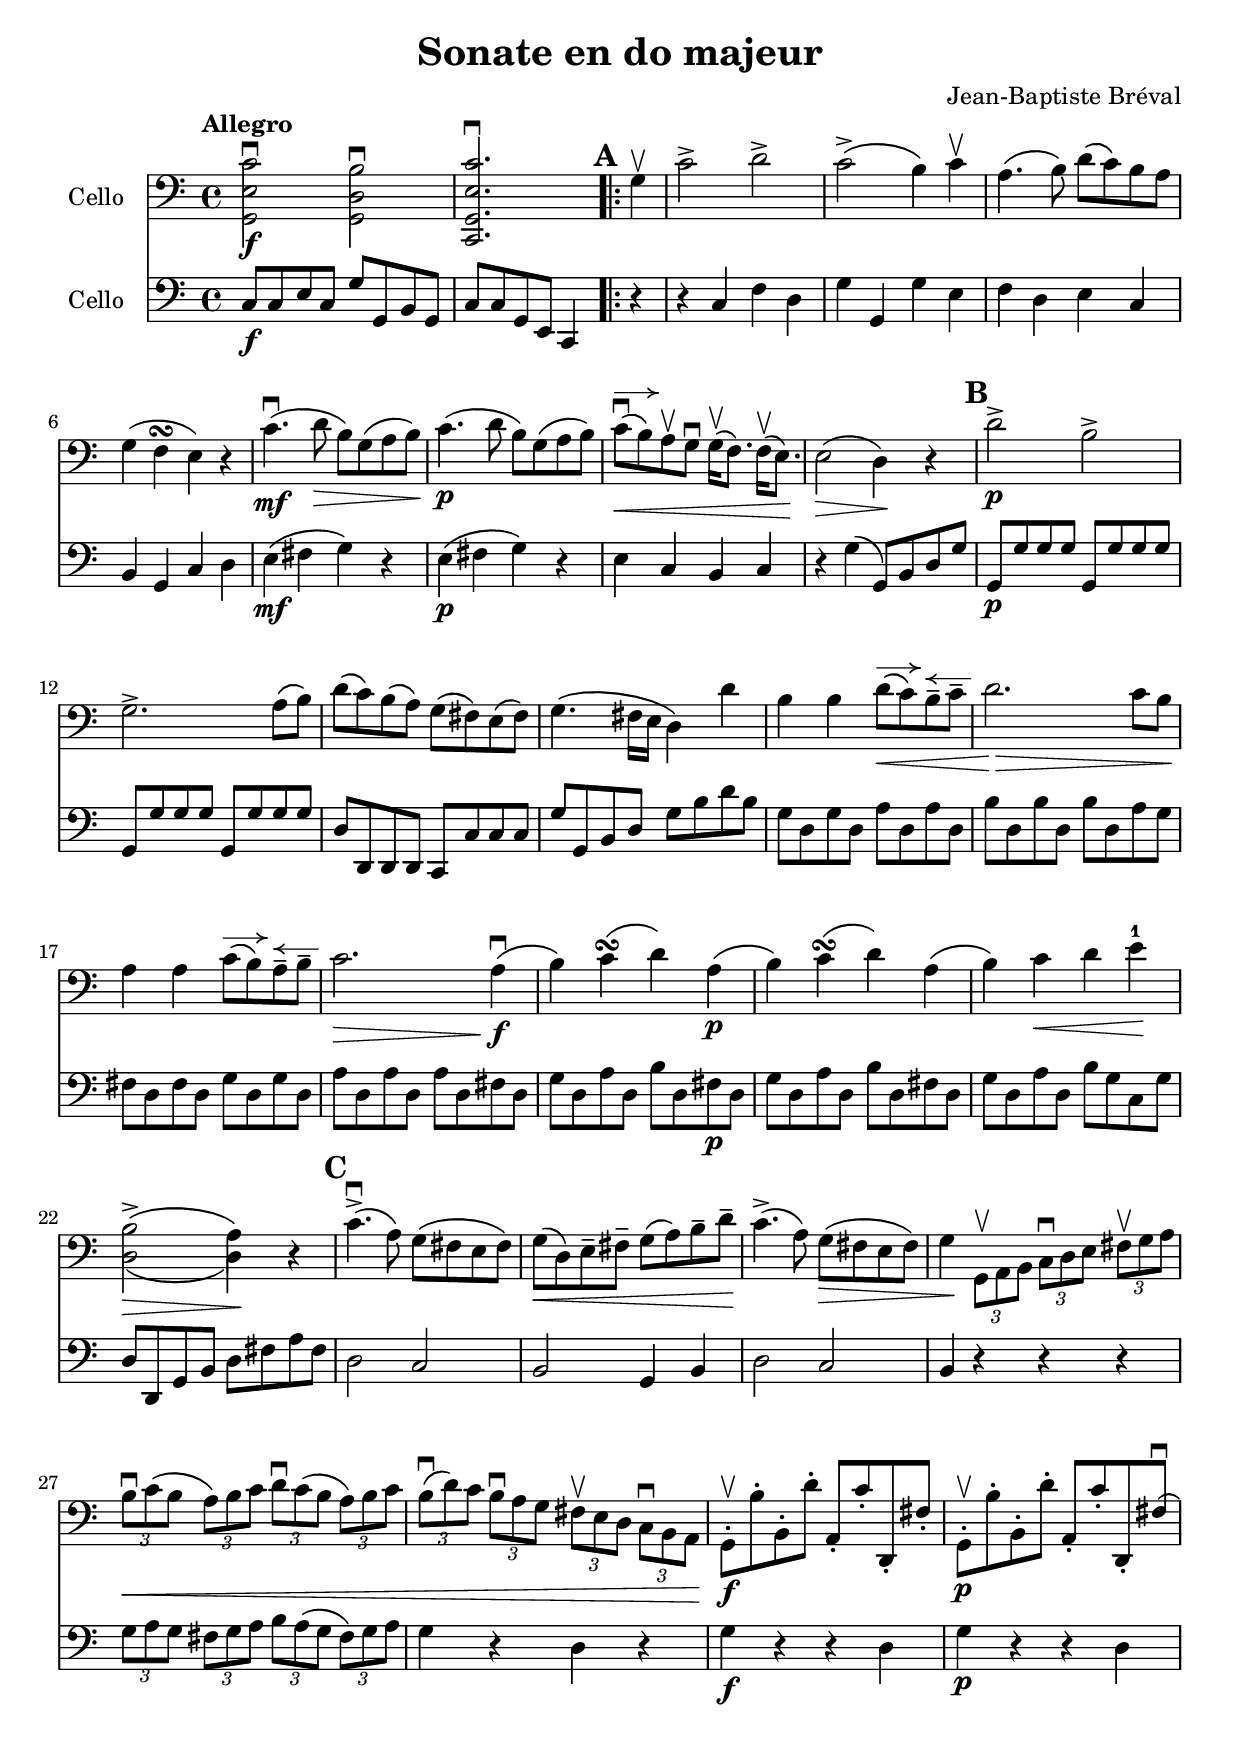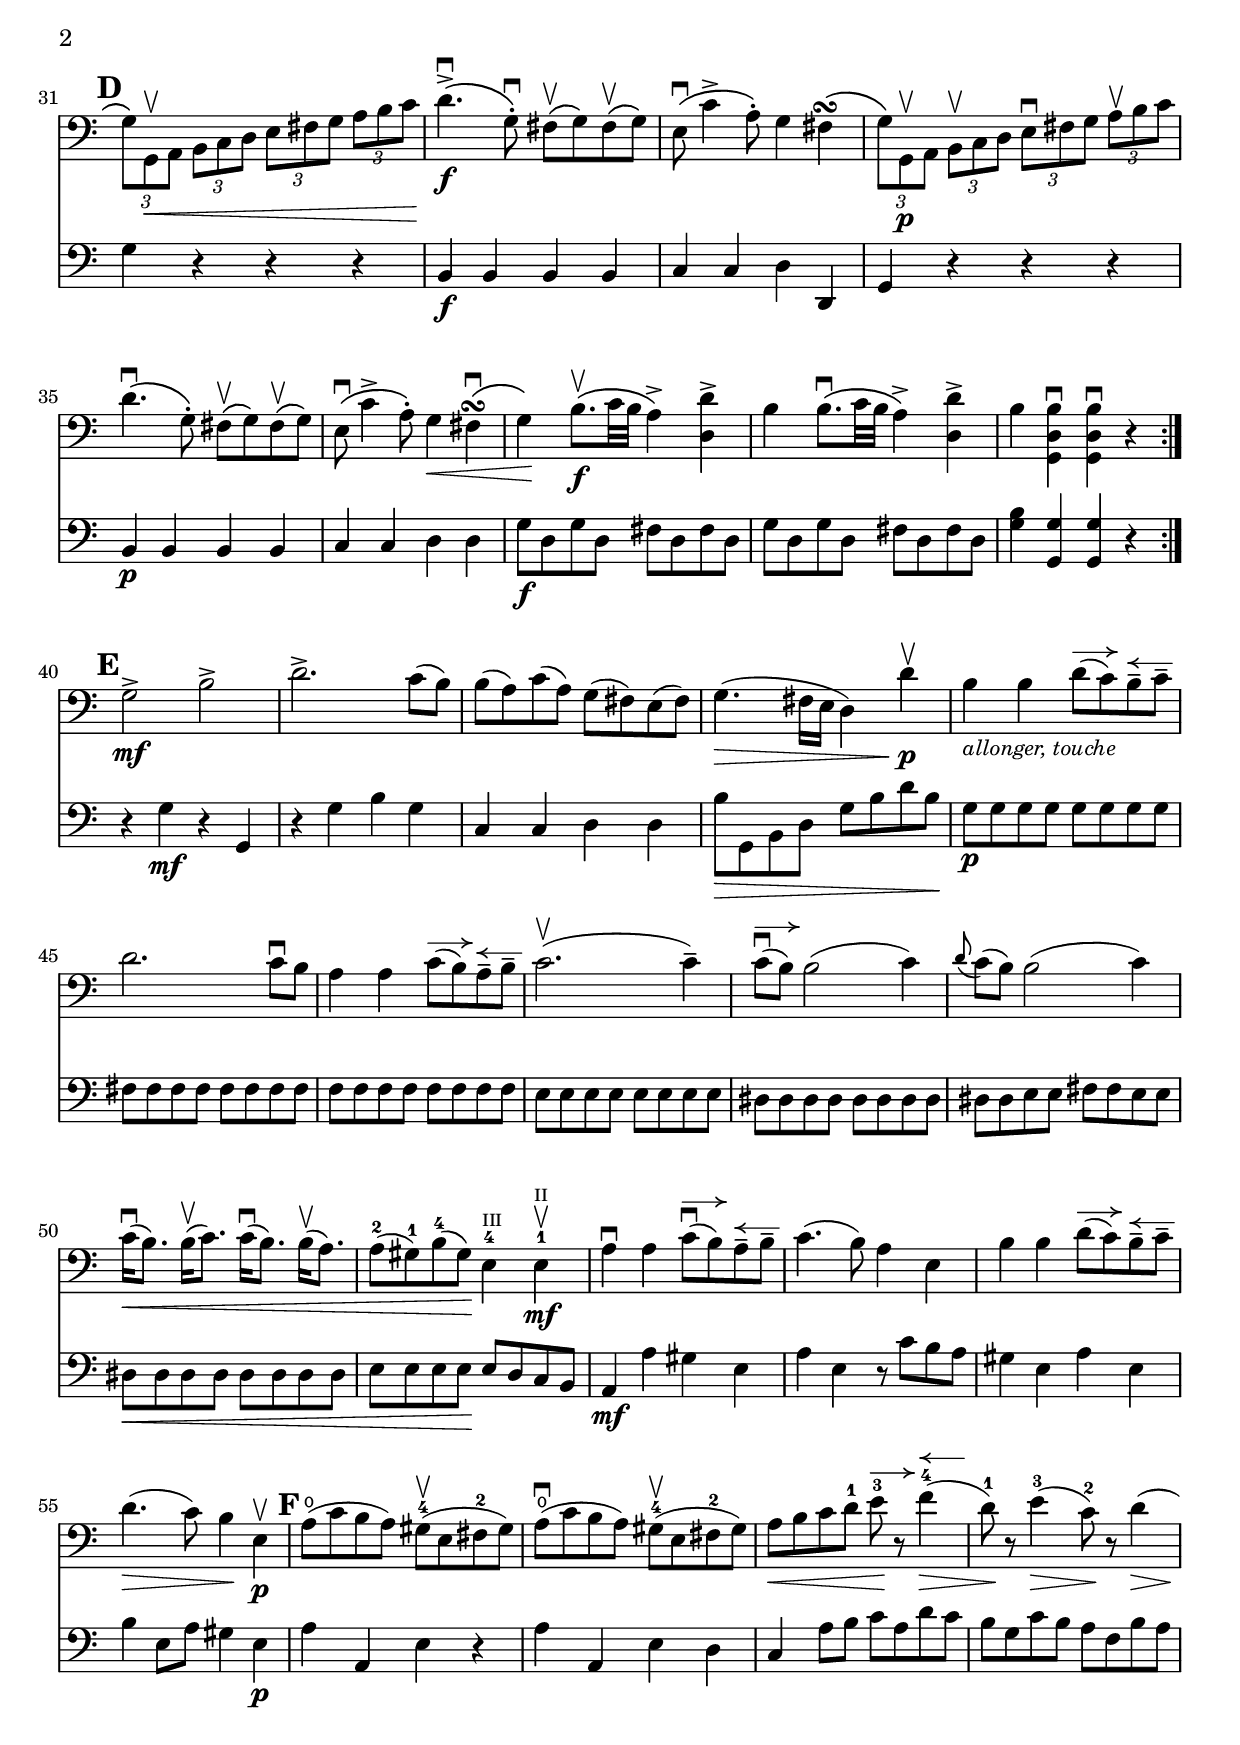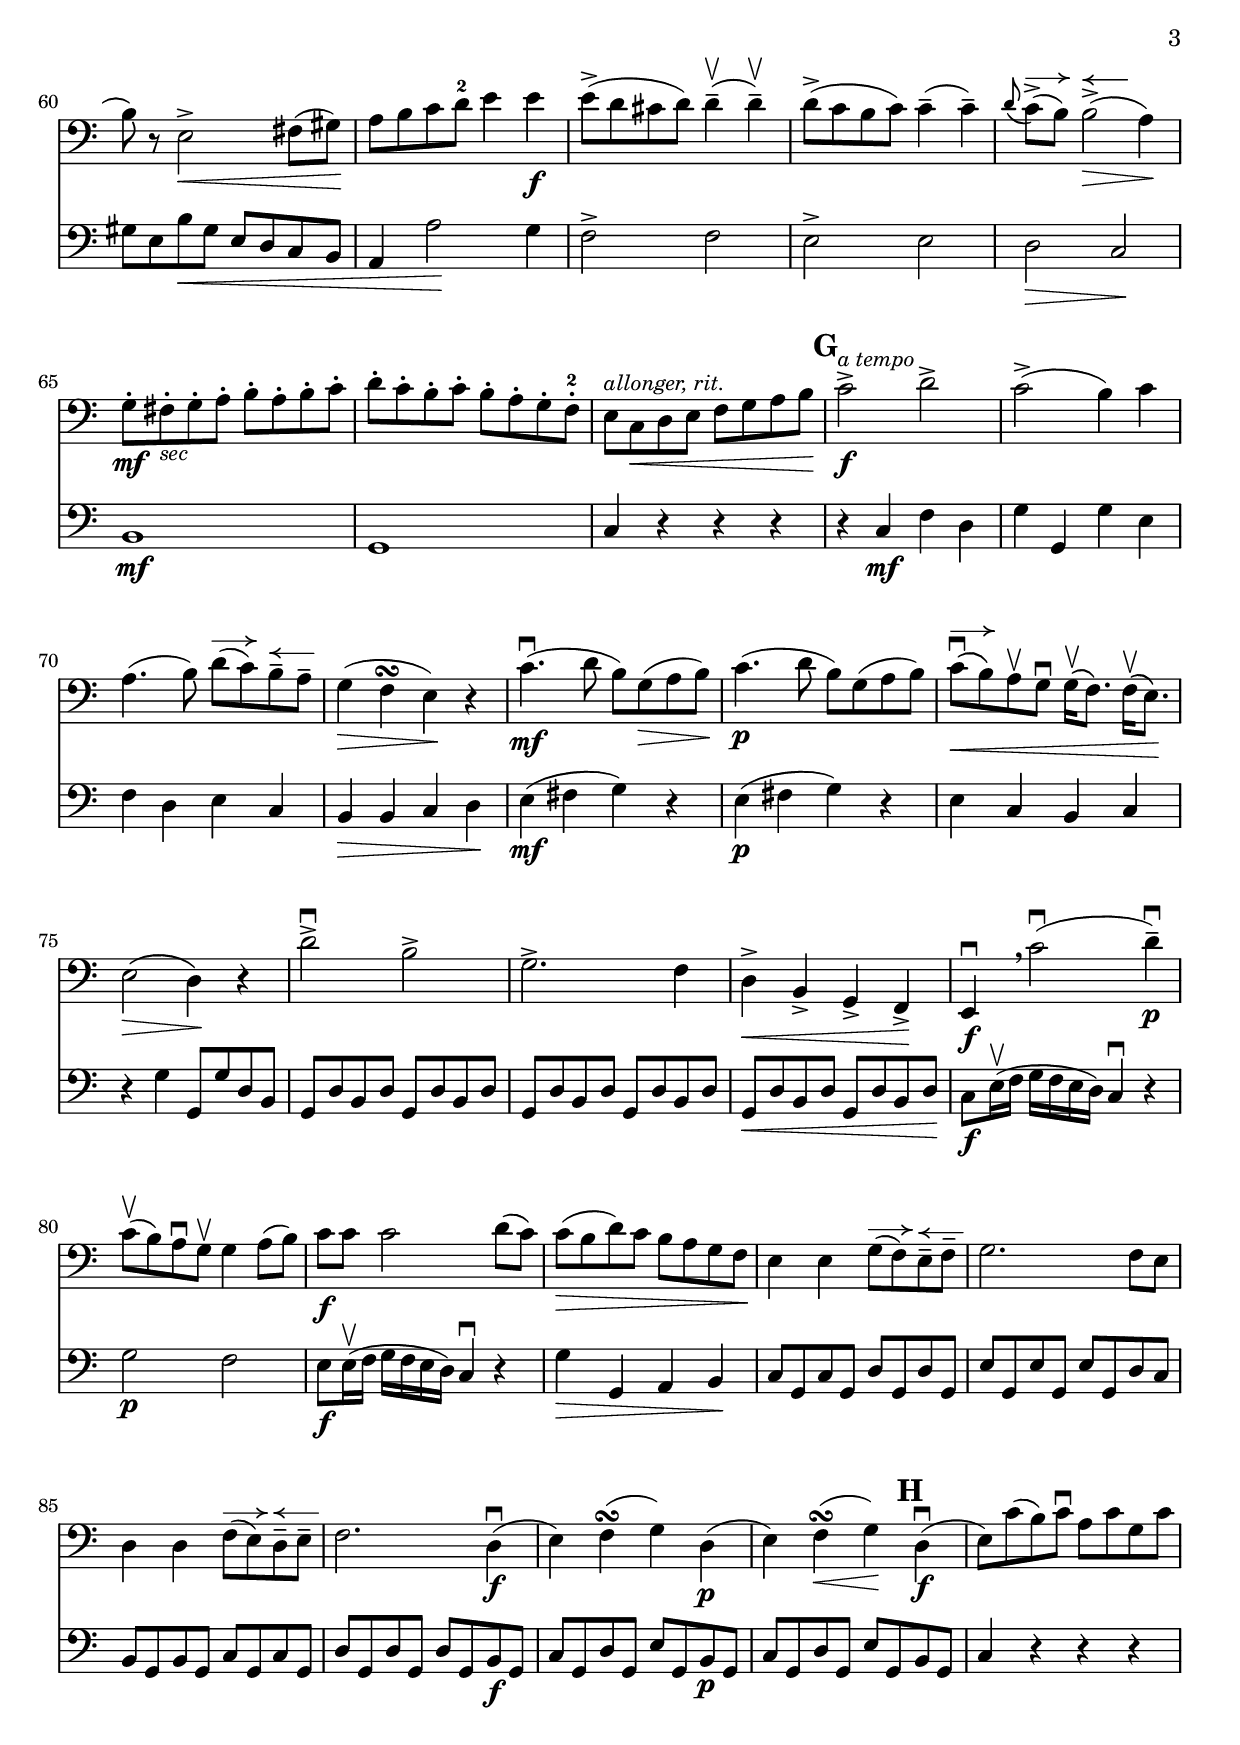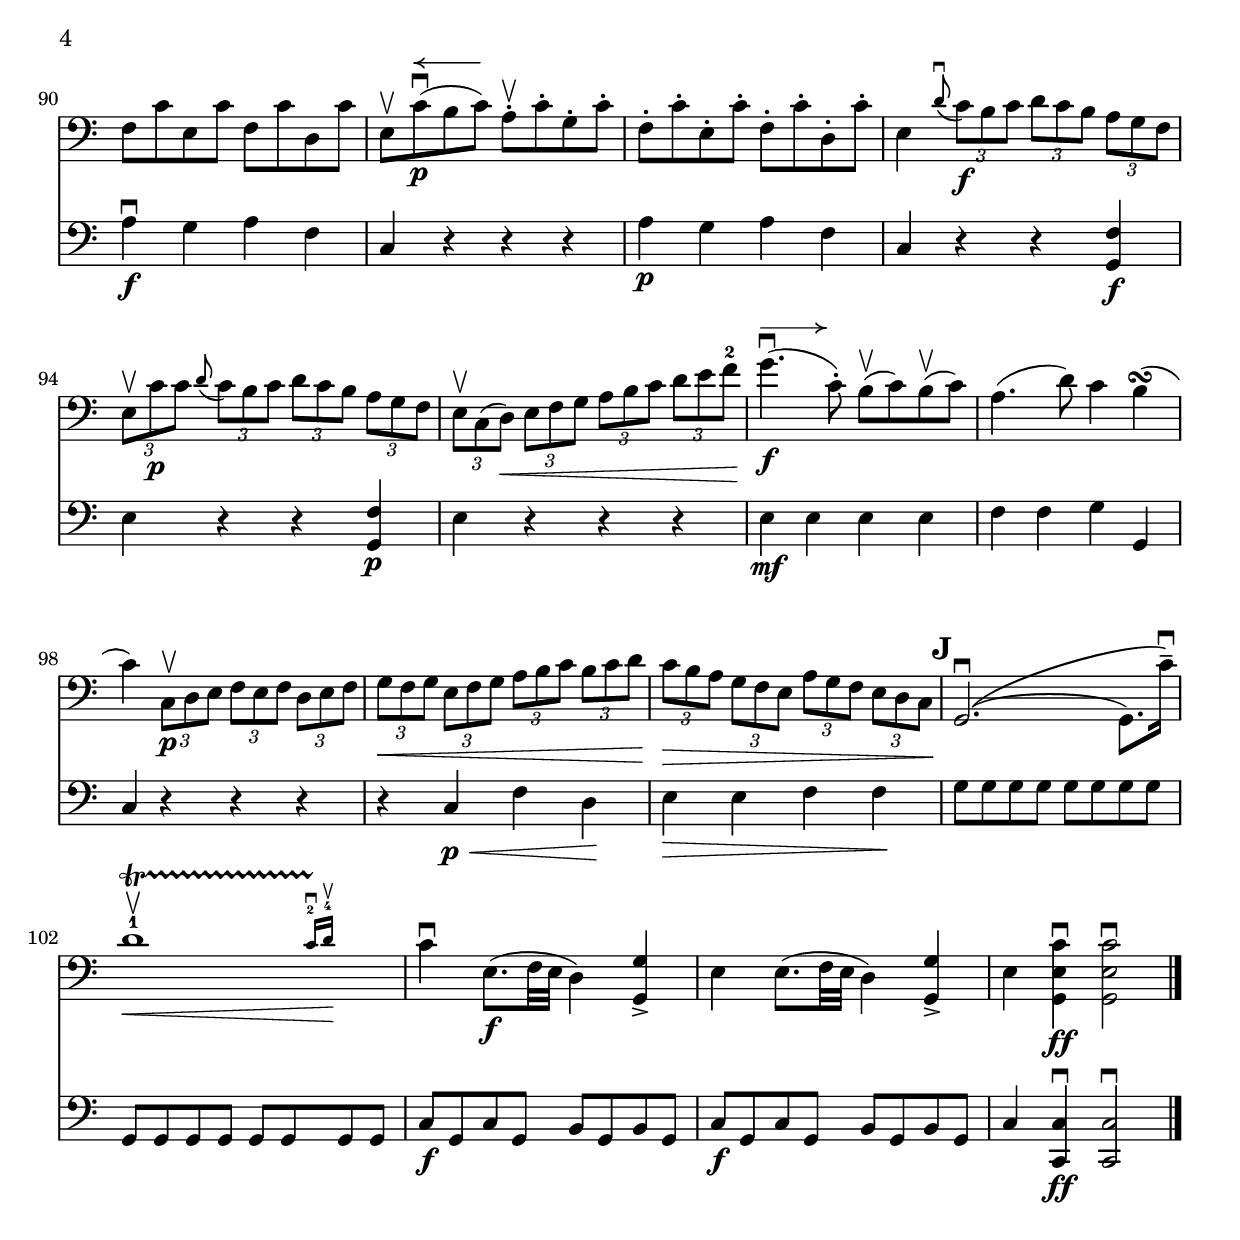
#(set-global-staff-size 21)

\version "2.18.2"

\header {
  title    = "Sonate en do majeur"
  composer = "Jean-Baptiste Bréval"
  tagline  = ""
}

\language "italiano"

% iPad Pro 12.9

% \paper {
%   paper-width  = 195\mm
%   paper-height = 260\mm
% }

allonger = \markup {
  \center-column {
    \combine
    \draw-line #'(-4 . 0)
    \arrow-head #X #RIGHT ##f
  }
}

allongerTrois = \markup {
  \center-column {
    \combine
    \draw-line #'(-6 . 0)
    \arrow-head #X #RIGHT ##f
  }
}

retenir = \markup {
  \center-column {
    \concat {
      \arrow-head #X #LEFT ##f
      \hspace #-1
      \draw-line #'(-4 . 0)
    }
  }
}

retenirTrois = \markup {
  \center-column {
    \concat {
      \arrow-head #X #LEFT ##f
      \hspace #-1
      \draw-line #'(-6 . 0)
    }
  }
}

\score {
  <<
    \new Staff
    \with {instrumentName = #"Cello "}
    {
      \override Hairpin.to-barline = ##f
      \tempo Allegro
      \time 4/4
      \key do \major
      \clef bass
      << sol,2\f mi2 do'2\downbow >>
      << sol,2 re2 si2\downbow >>                         % 1'
      << do,2. sol,2. mi2. do'2.\downbow >>               % 2'
      \repeat volta 2 {
        \mark \default
        \partial 4
        sol4\upbow                                        % 1
        do'2-> re'2->                                     % 2
        do'2->\(si4\) do'4\upbow                          % 3
        la4.\(si8\) re'8\(do'8\) si8 la8                  % 4
        sol4\(fa4\turn mi4\) r4                           % 5
        do'4.\mf\downbow\(re'8\> si8\) sol8\(la8 si8\!\)  % 6
        do'4.\p\(re'8 si8\) sol8\(la8 si8\)               % 7
        do'8\downbow^\allonger\<\(si8\)
        la8\upbow sol8\downbow
        sol16\upbow\(fa8.\) fa16\upbow\(mi8.\)\!          % 8
        mi2\>\(re4\)\! r4                                 % 9
        \mark \default
        re'2->\p si2->                                    % 10
        sol2.-> la8\(si8\)                                % 11
        re'8\(do'8\) si\(la8\) sol8\(fad8\) mi8\(fad8\)   % 12
        sol4.\(fad16 mi16 re4\) re'4                      % 13
        si4 si4 re'8^\allonger\<\(do'8\)
        si8\tenuto^\retenir do'8\tenuto                   % 14
        re'2.\!\> do'8 si8\!                              % 15
        la4 la4 do'8^\allonger\(si8\)
        la8\tenuto^\retenir si8\tenuto                    % 16
        do'2.\> la4\!\downbow\f\(                         % 17
        si4\) do'4\turn\(re'4\) la4\p\(                   % 18
        si4\) do'4\turn\(re'4\) la4\(                     % 19
        si4\) do'4\< re'4 mi'4-1\!                        % 20
        << {\stemDown si2->\(la4\)}\\
           {re2\>\(re4\)\!} >>
        r4                                                % 21
        \mark \default
        do'4.->\downbow\(la8\) sol8\(fad8 mi8 fad8\)      % 22
        sol8\<\(re8\) mi8\tenuto fad8\tenuto
        sol8\(la8\) si8\tenuto re'8\tenuto\!              % 23
        do'4.->\(la8\) sol8\>\(fad8 mi8 fad8\)            % 24
        sol4\!
        \tupletDown
        \stemDown
        \tuplet 3/2 {sol,8\upbow la,8 si,8}
        \tuplet 3/2 {do8\downbow re8 mi8}
        \tuplet 3/2 {fad8\upbow sol8 la8}                 % 25
        \tuplet 3/2 {si8\downbow\< do'8\(si8}
        \tuplet 3/2 {la8\) si8 do'8}
        \tuplet 3/2 {re'8\downbow do'8\(si8}
        \tuplet 3/2 {la8\) si8 do'8}                      % 26
        \tuplet 3/2 {si8\downbow\(re'8\) do'8}
        \tuplet 3/2 {si8\downbow la8 sol8}
        \tuplet 3/2 {fad8\upbow mi8 re8}
        \tuplet 3/2 {do8\downbow si,8 la,8\!}             % 27
        \stemNeutral
        sol,8-.\f\upbow si8-. si,8-. re'8-. la,8-. do'8-.
        re,8-. fad8-.                                     % 28
        sol,8-.\p\upbow si8-. si,8-. re'8-. la,8-. do'8-.
        re,8-. fad8\downbow\(                             % 29
        \mark \default
        \stemDown
        \tuplet 3/2 {sol8\) sol,8\upbow\< la,8}
        \tuplet 3/2 {si,8 do8 re8}
        \tuplet 3/2 {mi8 fad8 sol8}
        \tuplet 3/2 {la8 si8 do'8\!}                      % 30
        \stemNeutral
        re'4.->\downbow\f\(sol8-.\downbow\)
        fad8\upbow\(sol8\) fad8\upbow\(sol8\)             % 31
        mi8\downbow\(do'4-> la8-.\)
        sol4 fad4\turn\(                                  % 32
        \stemDown
        \tuplet 3/2 {sol8\) sol,8\p\upbow  la,8}
        \tuplet 3/2 {si,8\upbow do8 re8}
        \tuplet 3/2 {mi8\downbow fad8 sol8}
        \tuplet 3/2 {la8\upbow si8 do'8}                  % 33
        \stemNeutral
        re'4.\downbow\(sol8-.\)
        fad8\upbow\(sol8\) fad8\upbow\(sol8\)             % 34
        mi8\downbow\(do'4-> la8-.\)
        sol4\< fad4\downbow\turn\(                        % 35
        sol4\!\) si8.\f\upbow\(do'32 si32 la4->\)
        <<re4 re'4-> >>                                   % 36
        si4 si8.\downbow\(do'32 si32 la4->\)
        <<re4 re'4-> >>                                   % 37
        si4
        <<sol,4 re4 si4\downbow>>
        <<sol,4 re4 si4\downbow>> r4                      % 38
      }
      \mark \default
      sol2->\mf si2->                                     % 39
      re'2.-> do'8(si8)                                   % 40
      si8(la8) do'8(la8) sol8(fad8) mi8(fad8)             % 41
      sol4.\>(fad16 mi16 re4) re'4\p\upbow\!              % 42
      si4_\markup{\small\italic "allonger, touche"}
      si4 re'8^\allonger(do'8)
      si8\tenuto^\retenir do'8\tenuto                     % 43
      re'2. do'8\downbow si8                              % 44
      la4 la4 do'8^\allonger(si8)
      la8\tenuto^\retenir si8\tenuto                      % 45
      do'2.\upbow(do'4\tenuto)                            % 46
      do'8^\allonger\downbow(si8) si2(do'4)               % 47
      \appoggiatura re'8 do'8(si8) si2(do'4)              % 48
      do'16\<\downbow(si8.) si16\upbow(do'8.)
      do'16\downbow(si8.) si16\upbow(la8.)                % 49
      la8-2(sold8-1) si8-4(sold8)\!
      mi4-4^\markup{\teeny III}
      mi4-1^\markup{\teeny II}\upbow\mf                   % 50
      la4\downbow la4
      do'8\downbow^\allonger(si8)
      la8\tenuto^\retenir si8\tenuto                      % 51
      do'4.(si8) la4 mi4                                  % 52
      si4 si4 re'8^\allonger(do'8)
      si8\tenuto^\retenir do'8\tenuto                     % 53
      re'4.\>(do'8) si4\! mi4\upbow\p                     % 54
      \mark \default
      la8\open(do'8 si8 la8)
      sold8-4\upbow(mi8 fad8-2 sold8)                     % 55
      la8\downbow\open(do'8 si8 la8)
      sold8-4\upbow (mi8 fad8-2 sold8)                    % 56
      la8\< si8 do'8 re'8-1 mi'8-3^\allonger\!
      r8 fa'4-4^\retenir\>(                               % 57
      re'8-1)\! r8 mi'4-3\>(do'8-2)\! r8 re'4\>(          % 58
      si8)\! r8 mi2->\< fad8(sold8)\!                     % 59
      la8 si8 do'8 re'8-2 mi'4\! mi'4\f                   % 60
      mi'8->(re'8 dod'8 re'8)
      re'4\upbow\tenuto(re'4\upbow\tenuto)                % 61
      re'8->(do'8 si8 do'8) do'4\tenuto(do'4\tenuto)      % 62
      \appoggiatura re'8 do'8^\allonger->(si8)
      si2->^\retenir\>(la4)\!                             % 63
      sol8\mf-. fad8-._\markup{\small\italic "sec"}
      sol8-. la8-. si8-. la8-. si8-. do'8-.               % 64
      re'8-. do'8-. si8-. do'8-. si8-. la8-.
      sol8-. fa8-2-.                                      % 65
      mi8^\markup{\small\italic "allonger, rit."}
      do8\<re8 mi8 fa8 sol8 la8 si8\!                     % 66
      \mark\default
      do'2\f->^\markup{\small\italic "a tempo"} re'2->    % 67
      do'2->(si4) do'4                                    % 68
      la4.(si8) re'8^\allonger(do'8)
      si8\tenuto^\retenir la8\tenuto                      % 69
      sol4\>(fa\turn mi4)\! r4                            % 70
      do'4.\mf\downbow(re'8 si8) sol8\>(la8 si8)\!        % 71
      do'4.\p(re'8 si8) sol8(la 8 si8)                    % 72
      do'8\downbow^\allonger\<\(si8\)
      la8\upbow sol8\downbow
      sol16\upbow\(fa8.\) fa16\upbow\(mi8.\)\!            % 73
      mi2\>\(re4\)\! r4                                   % 74
      re'2->\downbow si2->                                % 75
      sol2.-> fa4                                         % 76
      re4->\< si,4-> sol,4-> fa,4->\!                     % 77
      mi,4\f\downbow \breathe
      do'2\downbow(re'4\downbow\tenuto\p)                 % 78
      do'8\upbow(si8) la8\downbow sol8\upbow
      sol4 la8(si8)                                       % 79
      do'8\f do'8 do'2 re'8(do'8)                         % 80
      do'8\>(si8 re'8) do'8 si8 la8 sol8 fa8\!            % 81
      mi4 mi4 sol8^\allonger(fa8)
      mi8\tenuto^\retenir fa8\tenuto                      % 82
      sol2. fa8 mi8                                       % 83
      re4 re4 fa8^\allonger(mi8)
      re8\tenuto^\retenir mi8\tenuto                      % 84
      fa2. re4\f\downbow(                                 % 85
      mi4) fa4\turn(sol4) re4\p(                          % 86
      mi4) fa4\turn\<(sol4)\!
      \mark \default
      re4\downbow\f(                                      % 87
      mi8) do'8(si8) do'8\downbow la8 do'8 sol8 do'8      % 88
      fa8 do'8 mi8 do'8 fa8 do'8 re8 do'8                 % 89
      mi8\upbow do'8\p\downbow^\retenirTrois(si8 do'8)
      la8-.\upbow do'8-. sol8-. do'8-.                    % 90
      fa8-. do'8-. mi8-. do'8-. fa8-. do'8-.
      re8-. do'8-.                                        % 91
      mi4
      \appoggiatura re'8\downbow
      \tuplet 3/2 {do'8\f si8 do'8}
      \tuplet 3/2 {re'8 do'8 si8}
      \tuplet 3/2 {la8 sol8 fa8}                          % 92
      \tuplet 3/2 {mi8\upbow do'8\p do'8}
      \appoggiatura re'8
      \tuplet 3/2 {do'8 si8 do'8}
      \tuplet 3/2 {re'8 do'8 si8}
      \tuplet 3/2 {la8 sol8 fa8}                          % 93
      \tuplet 3/2 {mi8\upbow do8(re8)\<}
      \tuplet 3/2 {mi8 fa8 sol8}
      \tuplet 3/2 {la8 si8 do'8}
      \tuplet 3/2 {re'8 mi'8 fa'8-2\!}                    % 94
      sol'4.^\allongerTrois\downbow\f(do'8-.)
      si8\upbow(do'8) si8\upbow(do'8)                     % 95
      la4.(re'8) do'4 si4\turn(                           % 96
      do'4)
      \tuplet 3/2 {do8\p\upbow re8 mi8}
      \tuplet 3/2 {fa8 mi8 fa8}
      \tuplet 3/2 {re8 mi8 fa8}                           % 97
      \tuplet 3/2 {sol8\< fa8 sol8}
      \tuplet 3/2 {mi8 fa8 sol8}
      \tuplet 3/2 {la8 si8 do'8}
      \tuplet 3/2 {si8 do'8 re'8\!}                       % 98
      \tuplet 3/2 {do'8\> si8 la8}
      \tuplet 3/2 {sol8 fa8 mi8}
      \tuplet 3/2 {la8 sol8 fa8}
      \tuplet 3/2 {mi8 re8 do8\!}                         % 99
      \mark \default
      sol,2.\downbow\((sol,8.) do'16\tenuto\downbow\)     % 100
      \afterGrace re'1-1\startTrillSpan\upbow\<
      {do'16-2\downbow re'16-4\upbow\stopTrillSpan\!}     % 101
      do'4\downbow mi8.\f(fa32 mi32 re4)
      <<sol,4-> sol4>>                                    % 102
      mi4 mi8.(fa32 mi32 re4)
      <<sol,4-> sol4>>                                    % 103
      mi4
      <<sol,4\ff mi4 do'4\downbow>>
      <<sol,2 mi2 do'2\downbow>>                          % 103
      \bar "|."
    }

    \new Staff
    \with {instrumentName = #"Cello "}
    {
      \override Hairpin.to-barline = ##f
      \time 4/4
      \key do \major
      \clef bass
      do8\f do8 mi8 do8 sol8 sol,8 si,8 sol,8             % 1'
      do8 do8 sol,8 mi,8 do,4                             % 2'
      \repeat volta 2 {
        \partial 4
        r4                                                % 1
        r4 do4 fa4 re4                                    % 2
        sol4 sol,4 sol4 mi4                               % 3
        fa4 re4 mi4 do4                                   % 4
        si,4 sol,4 do4 re4                                % 5
        mi4\mf\(fad4 sol4\) r4                            % 6
        mi4\p\(fad4 sol4\) r4                             % 7
        mi4 do4 si,4 do4                                  % 8
        r4 sol4\(sol,8\) si,8 re8 sol8                    % 9
        sol,8\p sol8 sol8 sol8 sol,8 sol8 sol8 sol8       % 10
        sol,8 sol8 sol8 sol8 sol,8 sol8 sol8 sol8         % 11
        re8 re,8 re,8 re,8 do,8 do8 do8 do8               % 12
        sol8 sol,8 si,8 re8 sol8 si8 re'8 si8             % 13
        sol8 re8 sol8 re8 la8 re8 la8 re8                 % 14
        si8 re8 si8 re8 si8 re8 la8 sol8                  % 15
        fad8 re8 fad8 re8 sol8 re8 sol8 re8               % 16
        la8 re8 la8 re8 la8 re8 fad8 re8                  % 17
        sol8 re8 la8 re8 si8 re8 fad8\p re8               % 18
        sol8 re8 la8 re8 si8 re8 fad8 re8                 % 19
        sol8 re8 la8 re8 si8 sol8 do8 sol8                % 20
        re8 re,8 sol,8 si,8 re8 fad8 la8 fad8             % 21
        re2 do2                                           % 22
        si,2 sol,4 si,4                                   % 23
        re2 do2                                           % 24
        si,4 r4 r4 r4                                     % 25
        \tuplet 3/2 {sol8 la8 sol8}
        \tuplet 3/2 {fad8 sol8 la8}
        \tuplet 3/2 {si8 la8\(sol8}
        \tuplet 3/2 {fad8\) sol8 la8}                     % 26
        sol4 r4 re4 r4                                    % 27
        sol4\f r4 r4 re4                                  % 28
        sol4\p r4 r4 re4                                  % 29
        sol4 r4 r4 r4                                     % 30
        si,4\f si,4 si,4 si,4                             % 31
        do4 do4 re4 re,4                                  % 32
        sol,4 r4 r4 r4                                    % 33
        si,4\p si,4 si,4 si,4                             % 34
        do4 do4 re4 re4                                   % 35
        sol8\f re8 sol8 re8 fad8 re8 fad8 re8             % 36
        sol8 re8 sol8 re8 fad8 re8 fad8 re8               % 37
        <<sol4 si4>> <<sol,4 sol4>> <<sol,4 sol4>> r4     % 38
      }
      r4 sol4\mf r4 sol,4                                 % 39
      r4 sol4 si4 sol4                                    % 40
      do4 do4 re4 re4                                     % 41
      si8\> sol,8 si,8 re8 sol8 si8 re'8 si8\!            % 42
      sol8\p sol8 sol8 sol8 sol8 sol8 sol8 sol8           % 43
      fad8 fad8 fad8 fad8 fad8 fad8 fad8 fad8             % 44
      fa8 fa8 fa8 fa8 fa8 fa8 fa8 fa8                     % 45
      mi8 mi8 mi8 mi8 mi8 mi8 mi8 mi8                     % 46
      red8 red8 red8 red8 red8 red8 red8 red8             % 47
      red8 red8 mi8 mi8 fad8 fad8 mi8 mi8                 % 48
      red8\< red8 red8 red8 red8 red8 red8 red8           % 49
      mi8 mi8 mi8 mi8\! mi8 re8 do8 si,8                  % 50
      la,4\mf la4 sold4 mi4                               % 51
      la4 mi4 r8 do'8 si8 la8                             % 52
      sold4 mi4 la4 mi4                                   % 53
      si4 mi8 la8 sold4 mi4\p                             % 54
      la4 la,4 mi4 r4                                     % 55
      la4 la,4 mi4 re4                                    % 56
      do4 la8 si8 do'8 la8 re'8 do'8                      % 57
      si8 sol8 do'8 si8 la8 fa8 si8 la8                   % 58
      sold8 mi8 si8\< sold8 mi8 re8 do8 si,8              % 59
      la,4 la2\! sol4                                     % 60
      fa2-> fa2                                           % 61
      mi2-> mi2                                           % 62
      re2\> do2\!                                         % 63
      si,1\mf                                             % 64
      sol,1                                               % 65
      do4 r4 r4 r4                                        % 66
      r4 do4\mf fa4 re4                                   % 67
      sol4 sol,4 sol4 mi4                                 % 68
      fa4 re4 mi4 do4                                     % 69
      si,4\> si,4 do4 re4\!                               % 70
      mi4\mf(fad4 sol4) r4                                % 71
      mi4\p(fad4 sol4) r4                                 % 72
      mi4 do4 si,4 do4                                    % 73
      r4 sol4 sol,8 sol8 re8 si,8                         % 74
      sol,8 re8 si,8 re8 sol,8 re8 si,8 re8               % 75
      sol,8 re8 si,8 re8 sol,8 re8 si,8 re8               % 76
      sol,8\<re8 si,8 re8 sol,8 re8 si,8 re8\!            % 77
      do8\f mi16\upbow(fa16 sol16 fa16 mi16 re16)
      do4\downbow r4                                      % 78
      sol2\p fa2                                          % 79
      mi8\f mi16\upbow(fa16 sol16 fa16 mi16 re16)
      do4\downbow r4                                      % 80
      sol4\> sol,4 la,4 si,4\!                            % 81
      do8 sol,8 do8 sol,8 re8 sol,8 re8 sol,8             % 82
      mi8 sol,8 mi8 sol,8 mi8 sol,8 re8 do8               % 83
      si,8 sol,8 si,8 sol,8 do8 sol,8 do8 sol,8           % 84
      re8 sol,8 re8 sol,8 re8 sol,8 si,8\f sol,8          % 85
      do8 sol,8 re8 sol,8 mi8 sol,8 si,8\p sol,8          % 86
      do8 sol,8 re8 sol,8 mi8 sol,8 si,8 sol,8            % 87
      do4 r4 r4 r4                                        % 88
      la4\f\downbow sol4 la4 fa4                          % 89
      do4 r4 r4 r4                                        % 90
      la4\p sol4 la4 fa4                                  % 91
      do4 r4 r4 <<sol,4\f fa4>>                           % 92
      mi4 r4 r4 <<sol,4\p fa4>>                           % 93
      mi4 r4 r4 r4                                        % 94
      mi4\mf mi4 mi4 mi4                                  % 95
      fa4 fa4 sol4 sol,4                                  % 96
      do4 r4 r4 r4                                        % 97
      r4 do4\p\< fa4 re4\!                                % 98
      mi4\> mi4 fa4 fa4\!                                 % 99
      sol8 sol8 sol8 sol8 sol8 sol8 sol8 sol8             % 100
      sol,8 sol,8 sol,8 sol,8 sol,8 sol,8 sol,8 sol,8     % 101
      do8\f sol,8 do8 sol,8 si,8 sol,8 si,8 sol,8         % 102
      do8\f sol,8 do8 sol,8 si,8 sol,8 si,8 sol,8         % 103
      do4
      <<do,4\ff do4\downbow>>
      <<do,2 do2\downbow>>                                % 104
      \bar "|."
    }
  >>
}
